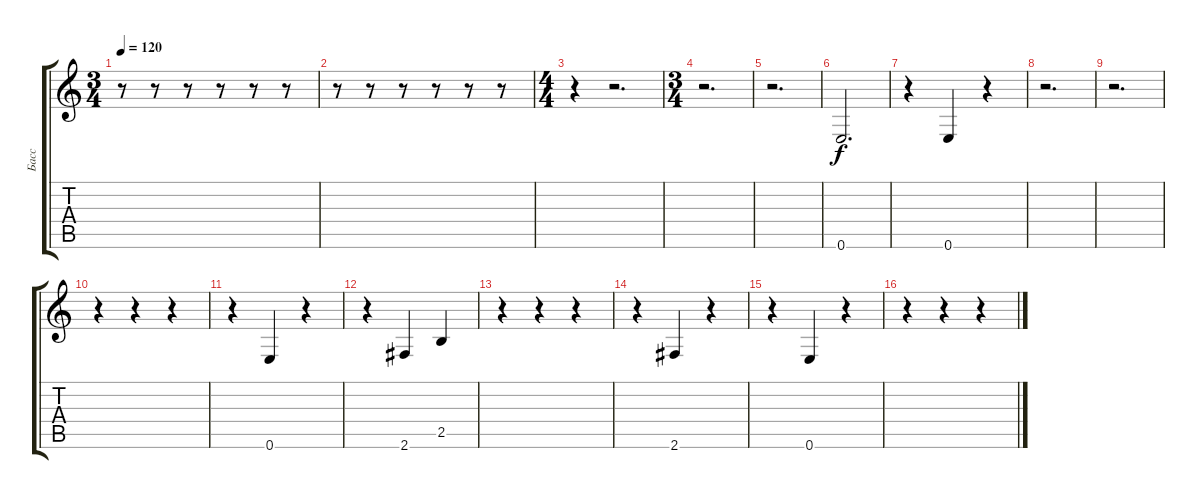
\track ("Басс" "Басс") {instrument electricbasspick}
\staff {score tabs}
\tuning (E4 B3 G3 D3 A2 E2) {hide}
\ts (3 4)
\tempo 120
\clef g2
\ks c
r.8{dy f} r.8 r.8 r.8 r.8 r.8 |
r.8 r.8 r.8 r.8 r.8 r.8 |
\ts (4 4)
r.4 r.2{d} |
\ts (3 4)
r.2{d} |
r.2{d} |
0.6.2{d} |
r.4 0.6.4 r.4 |
r.2{d} |
r.2{d} |
r.4 r.4 r.4 |
r.4 0.6.4 r.4 |
r.4 2.6.4 2.5.4 |
r.4 r.4 r.4 |
r.4 2.6.4 r.4 |
r.4 0.6.4 r.4 |
r.4 r.4 r.4
